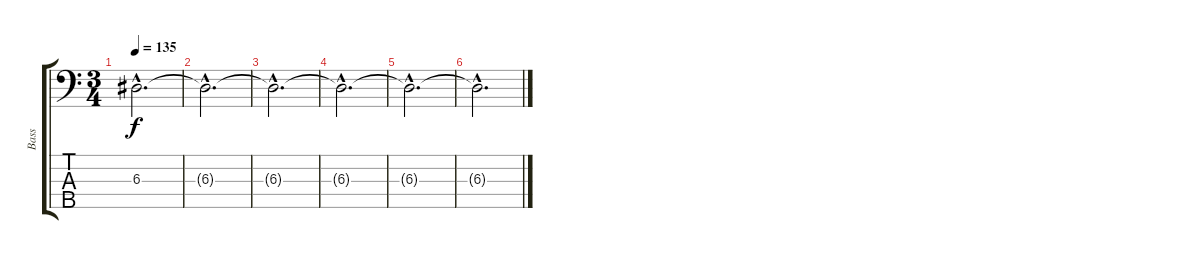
\track ("Bass" "Bass") {instrument electricbassfinger}
\staff {score tabs}
\tuning (G2 D2 A1 E1 B0) {hide}
\ts (3 4)
\tempo 135
\clef f4
\ks c
6.3{hac t}.2{d dy f} |
6.3{hac t}.2{d} |
6.3{hac t}.2{d} |
6.3{hac t}.2{d} |
6.3{hac t}.2{d} |
6.3{hac t}.2{d}
